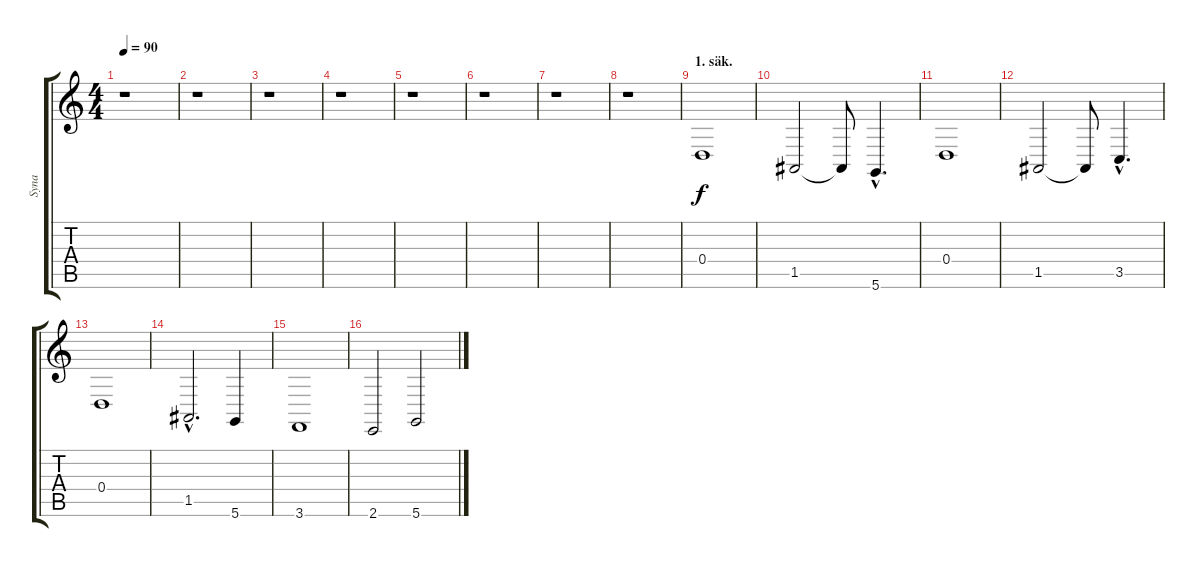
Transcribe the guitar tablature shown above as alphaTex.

\track ("Syna" "Syna") {instrument drawbarorgan}
\staff {score tabs}
\tuning (E4 B3 G3 D3 A2 D2) {hide}
\ts (4 4)
\tempo 90
\clef g2
\ks c
r.1{dy f} |
r.1 |
r.1 |
r.1 |
r.1 |
r.1 |
r.1 |
r.1 |
\section ("" "1. säk.")
0.4.1 |
1.5.2 1.5{t}.8 5.6{hac}.4{d} |
0.4.1 |
1.5.2 1.5{t}.8 3.5{hac}.4{d} |
0.4.1 |
1.5{hac}.2{d} 5.6.4 |
3.6.1 |
2.6.2 5.6.2
